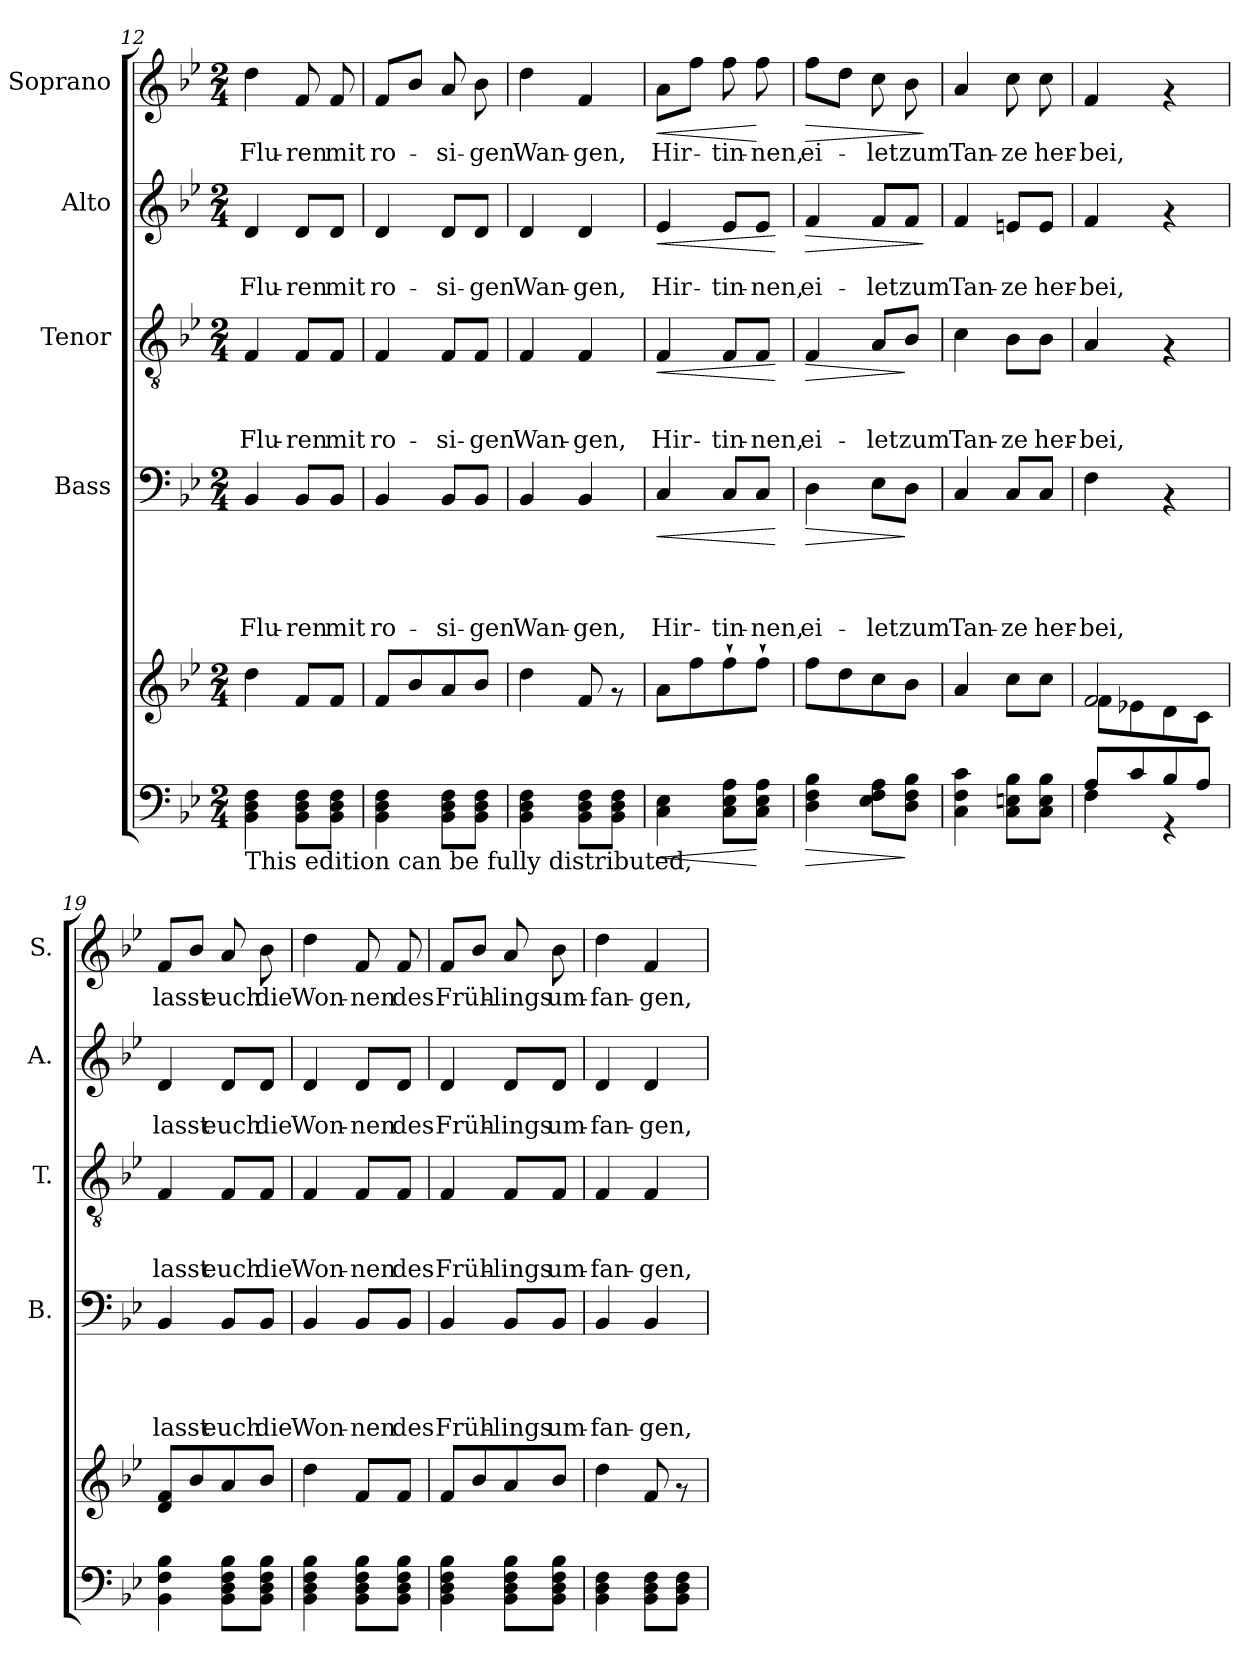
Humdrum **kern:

**kern	**dynam	**kern	**kern	**text	**text	**text	**text	**dynam	**kern	**text	**text	**text	**dynam	**kern	**text	**text	**dynam	**kern	**text	**dynam
*part6	*part6	*part5	*part4	*part4	*part4	*part4	*part4	*part4	*part3	*part3	*part3	*part3	*part3	*part2	*part2	*part2	*part2	*part1	*part1	*part1
*staff6	*staff6	*staff5	*staff4	*staff4	*staff4	*staff4	*staff4	*staff4	*staff3	*staff3	*staff3	*staff3	*staff3	*staff2	*staff2	*staff2	*staff2	*staff1	*staff1	*staff1
*	*	*	*I"Bass	*	*	*	*	*	*I"Tenor	*	*	*	*	*I"Alto	*	*	*	*I"Soprano	*	*
*	*	*	*I'B.	*	*	*	*	*	*I'T.	*	*	*	*	*I'A.	*	*	*	*I'S.	*	*
*clefF4	*	*clefG2	*clefF4	*	*	*	*	*	*clefGv2	*	*	*	*	*clefG2	*	*	*	*clefG2	*	*
*k[b-e-]	*	*k[b-e-]	*k[b-e-]	*	*	*	*	*	*k[b-e-]	*	*	*	*	*k[b-e-]	*	*	*	*k[b-e-]	*	*
*B-:	*	*B-:	*B-:	*	*	*	*	*	*B-:	*	*	*	*	*B-:	*	*	*	*B-:	*	*
*M2/4	*	*M2/4	*M2/4	*	*	*	*	*	*M2/4	*	*	*	*	*M2/4	*	*	*	*M2/4	*	*
=12	=12	=12	=12	=12	=12	=12	=12	=12	=12	=12	=12	=12	=12	=12	=12	=12	=12	=12	=12	=12
!LO:TX:b:t=This edition can be fully distributed,	!	!	!	!	!	!	!	!	!	!	!	!	!	!	!	!	!	!	!	!
!	!	!	!	!	!	!	!LO:LY:b	!	!	!	!	!LO:LY:b	!	!	!	!LO:LY:b	!	!	!LO:LY:b	!
4BB-\ 4D\ 4F\	.	4dd\	4BB-/	.	.	.	Flu-	.	4F/	.	.	Flu-	.	4d/	.	Flu-	.	4dd\	Flu-	.
!	!	!	!	!	!	!	!LO:LY:b	!	!	!	!	!LO:LY:b	!	!	!	!LO:LY:b	!	!	!LO:LY:b	!
8BB-\ 8D\ 8F\L	.	8f/L	8BB-/L	.	.	.	-ren	.	8F/L	.	.	-ren	.	8d/L	.	-ren	.	8f/	-ren	.
!	!	!	!	!	!	!	!LO:LY:b	!	!	!	!	!LO:LY:b	!	!	!	!LO:LY:b	!	!	!LO:LY:b	!
8BB-\ 8D\ 8F\J	.	8f/J	8BB-/J	.	.	.	mit	.	8F/J	.	.	mit	.	8d/J	.	mit	.	8f/	mit	.
=13	=13	=13	=13	=13	=13	=13	=13	=13	=13	=13	=13	=13	=13	=13	=13	=13	=13	=13	=13	=13
!	!	!	!	!	!	!	!LO:LY:b	!	!	!	!	!LO:LY:b	!	!	!	!LO:LY:b	!	!	!LO:LY:b	!
4BB-\ 4D\ 4F\	.	8f/L	4BB-/	.	.	.	ro-	.	4F/	.	.	ro-	.	4d/	.	ro-	.	8f/L	ro-	.
.	.	8b-/	.	.	.	.	.	.	.	.	.	.	.	.	.	.	.	8b-/J	.	.
!	!	!	!	!	!	!	!LO:LY:b	!	!	!	!	!LO:LY:b	!	!	!	!LO:LY:b	!	!	!LO:LY:b	!
8BB-\ 8D\ 8F\L	.	8a/	8BB-/L	.	.	.	-si-	.	8F/L	.	.	-si-	.	8d/L	.	-si-	.	8a/	-si-	.
!	!	!	!	!	!	!	!LO:LY:b	!	!	!	!	!LO:LY:b	!	!	!	!LO:LY:b	!	!	!LO:LY:b	!
8BB-\ 8D\ 8F\J	.	8b-/J	8BB-/J	.	.	.	-gen	.	8F/J	.	.	-gen	.	8d/J	.	-gen	.	8b-\	-gen	.
=14	=14	=14	=14	=14	=14	=14	=14	=14	=14	=14	=14	=14	=14	=14	=14	=14	=14	=14	=14	=14
!	!	!	!	!	!	!	!LO:LY:b	!	!	!	!	!LO:LY:b	!	!	!	!LO:LY:b	!	!	!LO:LY:b	!
4BB-\ 4D\ 4F\	.	4dd\	4BB-/	.	.	.	Wan-	.	4F/	.	.	Wan-	.	4d/	.	Wan-	.	4dd\	Wan-	.
!	!	!	!	!	!	!	!LO:LY:b	!	!	!	!	!LO:LY:b	!	!	!	!LO:LY:b	!	!	!LO:LY:b	!
8BB-\ 8D\ 8F\L	.	8f/	4BB-/	.	.	.	-gen,	.	4F/	.	.	-gen,	.	4d/	.	-gen,	.	4f/	-gen,	.
8BB-\ 8D\ 8F\J	.	8rf	.	.	.	.	.	.	.	.	.	.	.	.	.	.	.	.	.	.
!!LO:PB:g=z
=15	=15	=15	=15	=15	=15	=15	=15	=15	=15	=15	=15	=15	=15	=15	=15	=15	=15	=15	=15	=15
!	!LO:HP:b	!	!	!	!	!	!LO:LY:b	!LO:HP:b	!	!	!	!LO:LY:b	!LO:HP:b	!	!	!LO:LY:b	!LO:HP:b	!	!LO:LY:b	!LO:HP:b
4C\ 4E-\	<	8a\L	4C/	.	.	.	Hir-	<	4F/	.	.	Hir-	<	4e-/	.	Hir-	<	8a\L	Hir-	<
.	.	8ff\	.	.	.	.	.	.	.	.	.	.	.	.	.	.	.	8ff\J	.	.
!	!	!	!	!	!	!	!LO:LY:b	!	!	!	!	!LO:LY:b	!	!	!	!LO:LY:b	!	!	!LO:LY:b	!
8C\ 8E-\ 8A\L	.	8ff`>\	8C/L	.	.	.	-tin-	.	8F/L	.	.	-tin-	.	8e-/L	.	-tin-	.	8ff\	-tin-	.
!	!	!	!	!	!	!	!LO:LY:b	!	!	!	!	!LO:LY:b	!	!	!	!LO:LY:b	!	!	!LO:LY:b	!
8C\ 8E-\ 8A\J	[	8ff`>\J	8C/J	.	.	.	-nen,	.	8F/J	.	.	-nen,	.	8e-/J	.	-nen,	.	8ff\	-nen,	[
.	.	.	.	.	.	.	.	[	.	.	.	.	[	.	.	.	[	.	.	.
=16	=16	=16	=16	=16	=16	=16	=16	=16	=16	=16	=16	=16	=16	=16	=16	=16	=16	=16	=16	=16
!	!LO:HP:b	!	!	!	!	!	!LO:LY:b	!LO:HP:b	!	!	!	!LO:LY:b	!LO:HP:b	!	!	!LO:LY:b	!LO:HP:b	!	!LO:LY:b	!LO:HP:b
4D\ 4F\ 4B-\	>	8ff\L	4D\	.	.	.	ei-	>	4F/	.	.	ei-	>	4f/	.	ei-	>	8ff\L	ei-	>
.	.	8dd\	.	.	.	.	.	.	.	.	.	.	.	.	.	.	.	8dd\J	.	.
!	!	!	!	!	!	!	!LO:LY:b	!	!	!	!	!LO:LY:b	!	!	!	!LO:LY:b	!	!	!LO:LY:b	!
8E-\ 8F\ 8A\L	.	8cc\	8E-\L	.	.	.	-let	.	8A/L	.	.	-let	.	8f/L	.	-let	.	8cc\	-let	.
!	!	!	!	!	!	!	!LO:LY:b	!	!	!	!	!LO:LY:b	!	!	!	!LO:LY:b	!	!	!LO:LY:b	!
8D\ 8F\ 8B-\J	]	8b-\J	8D\J	.	.	.	zum	]	8B-/J	.	.	zum	]	8f/J	.	zum	.	8b-\	zum	.
.	.	.	.	.	.	.	.	.	.	.	.	.	.	.	.	.	]	.	.	]
=17	=17	=17	=17	=17	=17	=17	=17	=17	=17	=17	=17	=17	=17	=17	=17	=17	=17	=17	=17	=17
!	!	!	!	!	!	!	!LO:LY:b	!	!	!	!	!LO:LY:b	!	!	!	!LO:LY:b	!	!	!LO:LY:b	!
4C\ 4F\ 4c\	.	4a/	4C/	.	.	.	Tan-	.	4c\	.	.	Tan-	.	4f/	.	Tan-	.	4a/	Tan-	.
!	!	!	!	!	!	!	!LO:LY:b	!	!	!	!	!LO:LY:b	!	!	!	!LO:LY:b	!	!	!LO:LY:b	!
8C\ 8En\ 8B-\L	.	8cc\L	8C/L	.	.	.	-ze	.	8B-\L	.	.	-ze	.	8en/L	.	-ze	.	8cc\	-ze	.
!	!	!	!	!	!	!	!LO:LY:b	!	!	!	!	!LO:LY:b	!	!	!	!LO:LY:b	!	!	!LO:LY:b	!
8C\ 8E\ 8B-\J	.	8cc\J	8C/J	.	.	.	her-	.	8B-\J	.	.	her-	.	8e/J	.	her-	.	8cc\	her-	.
=18	=18	=18	=18	=18	=18	=18	=18	=18	=18	=18	=18	=18	=18	=18	=18	=18	=18	=18	=18	=18
*^	*	*^	*	*	*	*	*	*	*	*	*	*	*	*	*	*	*	*	*	*
!	!	!	!	!	!	!	!	!	!LO:LY:b	!	!	!	!	!LO:LY:b	!	!	!	!LO:LY:b	!	!	!LO:LY:b	!
8A/L	4F\	.	2f/	8f\L	4F\	.	.	.	-bei,	.	4A/	.	.	-bei,	.	4f/	.	-bei,	.	4f/	-bei,	.
8c/	.	.	.	8e-X\	.	.	.	.	.	.	.	.	.	.	.	.	.	.	.	.	.	.
8B-/	4rGG	.	.	8d\	4rAA	.	.	.	.	.	4rF	.	.	.	.	4rf	.	.	.	4rf	.	.
8A/J	.	.	.	8c\J	.	.	.	.	.	.	.	.	.	.	.	.	.	.	.	.	.	.
*v	*v	*	*	*	*	*	*	*	*	*	*	*	*	*	*	*	*	*	*	*	*	*
=19	=19	=19	=19	=19	=19	=19	=19	=19	=19	=19	=19	=19	=19	=19	=19	=19	=19	=19	=19	=19	=19
!	!	!	!	!	!	!	!	!LO:LY:b	!	!	!	!	!LO:LY:b	!	!	!	!LO:LY:b	!	!	!LO:LY:b	!
*	*	*v	*v	*	*	*	*	*	*	*	*	*	*	*	*	*	*	*	*	*	*
4BB-\ 4F\ 4B-\	.	8d/ 8f/L	4BB-/	.	.	.	lasst	.	4F/	.	.	lasst	.	4d/	.	lasst	.	8f/L	lasst	.
.	.	8b-/	.	.	.	.	.	.	.	.	.	.	.	.	.	.	.	8b-/J	.	.
!	!	!	!	!	!	!	!LO:LY:b	!	!	!	!	!LO:LY:b	!	!	!	!LO:LY:b	!	!	!LO:LY:b	!
8BB-\ 8D\ 8F\ 8B-\L	.	8a/	8BB-/L	.	.	.	euch	.	8F/L	.	.	euch	.	8d/L	.	euch	.	8a/	euch	.
!	!	!	!	!	!	!	!LO:LY:b	!	!	!	!	!LO:LY:b	!	!	!	!LO:LY:b	!	!	!LO:LY:b	!
8BB-\ 8D\ 8F\ 8B-\J	.	8b-/J	8BB-/J	.	.	.	die	.	8F/J	.	.	die	.	8d/J	.	die	.	8b-\	die	.
=20	=20	=20	=20	=20	=20	=20	=20	=20	=20	=20	=20	=20	=20	=20	=20	=20	=20	=20	=20	=20
!	!	!	!	!	!	!	!LO:LY:b	!	!	!	!	!LO:LY:b	!	!	!	!LO:LY:b	!	!	!LO:LY:b	!
4BB-\ 4D\ 4F\ 4B-\	.	4dd\	4BB-/	.	.	.	Won-	.	4F/	.	.	Won-	.	4d/	.	Won-	.	4dd\	Won-	.
!	!	!	!	!	!	!	!LO:LY:b	!	!	!	!	!LO:LY:b	!	!	!	!LO:LY:b	!	!	!LO:LY:b	!
8BB-\ 8D\ 8F\ 8B-\L	.	8f/L	8BB-/L	.	.	.	-nen	.	8F/L	.	.	-nen	.	8d/L	.	-nen	.	8f/	-nen	.
!	!	!	!	!	!	!	!LO:LY:b	!	!	!	!	!LO:LY:b	!	!	!	!LO:LY:b	!	!	!LO:LY:b	!
8BB-\ 8D\ 8F\ 8B-\J	.	8f/J	8BB-/J	.	.	.	des	.	8F/J	.	.	des	.	8d/J	.	des	.	8f/	des	.
!!LO:LB:g=z
=21	=21	=21	=21	=21	=21	=21	=21	=21	=21	=21	=21	=21	=21	=21	=21	=21	=21	=21	=21	=21
!	!	!	!	!	!	!	!LO:LY:b	!	!	!	!	!LO:LY:b	!	!	!	!LO:LY:b	!	!	!LO:LY:b	!
4BB-\ 4D\ 4F\ 4B-\	.	8f/L	4BB-/	.	.	.	Früh-	.	4F/	.	.	Früh-	.	4d/	.	Früh-	.	8f/L	Früh-	.
.	.	8b-/	.	.	.	.	.	.	.	.	.	.	.	.	.	.	.	8b-/J	.	.
!	!	!	!	!	!	!	!LO:LY:b	!	!	!	!	!LO:LY:b	!	!	!	!LO:LY:b	!	!	!LO:LY:b	!
8BB-\ 8D\ 8F\ 8B-\L	.	8a/	8BB-/L	.	.	.	-lings	.	8F/L	.	.	-lings	.	8d/L	.	-lings	.	8a/	-lings	.
!	!	!	!	!	!	!	!LO:LY:b	!	!	!	!	!LO:LY:b	!	!	!	!LO:LY:b	!	!	!LO:LY:b	!
8BB-\ 8D\ 8F\ 8B-\J	.	8b-/J	8BB-/J	.	.	.	um-	.	8F/J	.	.	um-	.	8d/J	.	um-	.	8b-\	um-	.
=22	=22	=22	=22	=22	=22	=22	=22	=22	=22	=22	=22	=22	=22	=22	=22	=22	=22	=22	=22	=22
!	!	!	!	!	!	!	!LO:LY:b	!	!	!	!	!LO:LY:b	!	!	!	!LO:LY:b	!	!	!LO:LY:b	!
4BB-\ 4D\ 4F\	.	4dd\	4BB-/	.	.	.	-fan-	.	4F/	.	.	-fan-	.	4d/	.	-fan-	.	4dd\	-fan-	.
!	!	!	!	!	!	!	!LO:LY:b	!	!	!	!	!LO:LY:b	!	!	!	!LO:LY:b	!	!	!LO:LY:b	!
8BB-\ 8D\ 8F\L	.	8f/	4BB-/	.	.	.	-gen,	.	4F/	.	.	-gen,	.	4d/	.	-gen,	.	4f/	-gen,	.
8BB-\ 8D\ 8F\J	.	8rf	.	.	.	.	.	.	.	.	.	.	.	.	.	.	.	.	.	.
=	=	=	=	=	=	=	=	=	=	=	=	=	=	=	=	=	=	=	=	=
*-	*-	*-	*-	*-	*-	*-	*-	*-	*-	*-	*-	*-	*-	*-	*-	*-	*-	*-	*-	*-
